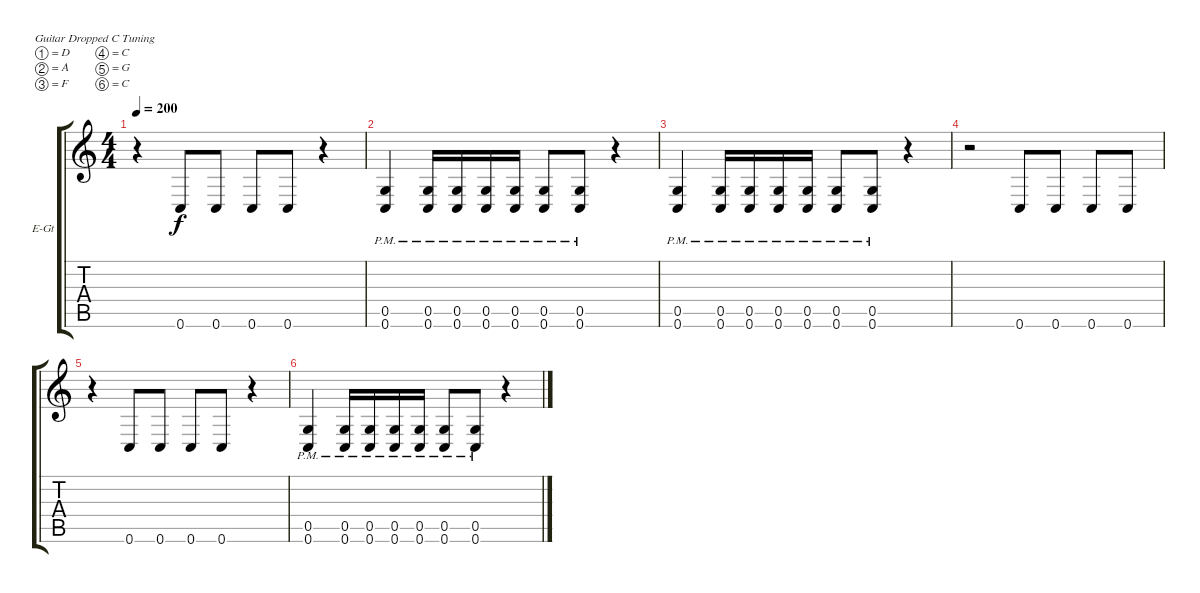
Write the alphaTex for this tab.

\defaultSystemsLayout 4
\bracketExtendMode groupsimilarinstruments
\firstSystemTrackNameOrientation horizontal
\otherSystemsTrackNameOrientation horizontal
\track ("Guitar 1" "E-Gt") {instrument distortionguitar}
\staff {score tabs}
\tuning (D4 A3 F3 C3 G2 C2)
\ts (4 4)
\tempo 200
\clef g2
\ks c
r.4{dy f} 0.6.8 0.6.8 0.6.8 0.6.8 r.4 |
(0.6{pm} 0.5{pm}).4 (0.6{pm} 0.5{pm}).16 (0.6{pm} 0.5{pm}).16 (0.6{pm} 0.5{pm}).16 (0.6{pm} 0.5{pm}).16 (0.6{pm} 0.5{pm}).8 (0.6{pm} 0.5{pm}).8 r.4 |
(0.6{pm} 0.5{pm}).4 (0.6{pm} 0.5{pm}).16 (0.6{pm} 0.5{pm}).16 (0.6{pm} 0.5{pm}).16 (0.6{pm} 0.5{pm}).16 (0.6{pm} 0.5{pm}).8 (0.6{pm} 0.5{pm}).8 r.4 |
r.2 0.6.8 0.6.8 0.6.8 0.6.8 |
r.4 0.6.8 0.6.8 0.6.8 0.6.8 r.4 |
(0.6{pm} 0.5{pm}).4 (0.6{pm} 0.5{pm}).16 (0.6{pm} 0.5{pm}).16 (0.6{pm} 0.5{pm}).16 (0.6{pm} 0.5{pm}).16 (0.6{pm} 0.5{pm}).8 (0.6{pm} 0.5{pm}).8 r.4
